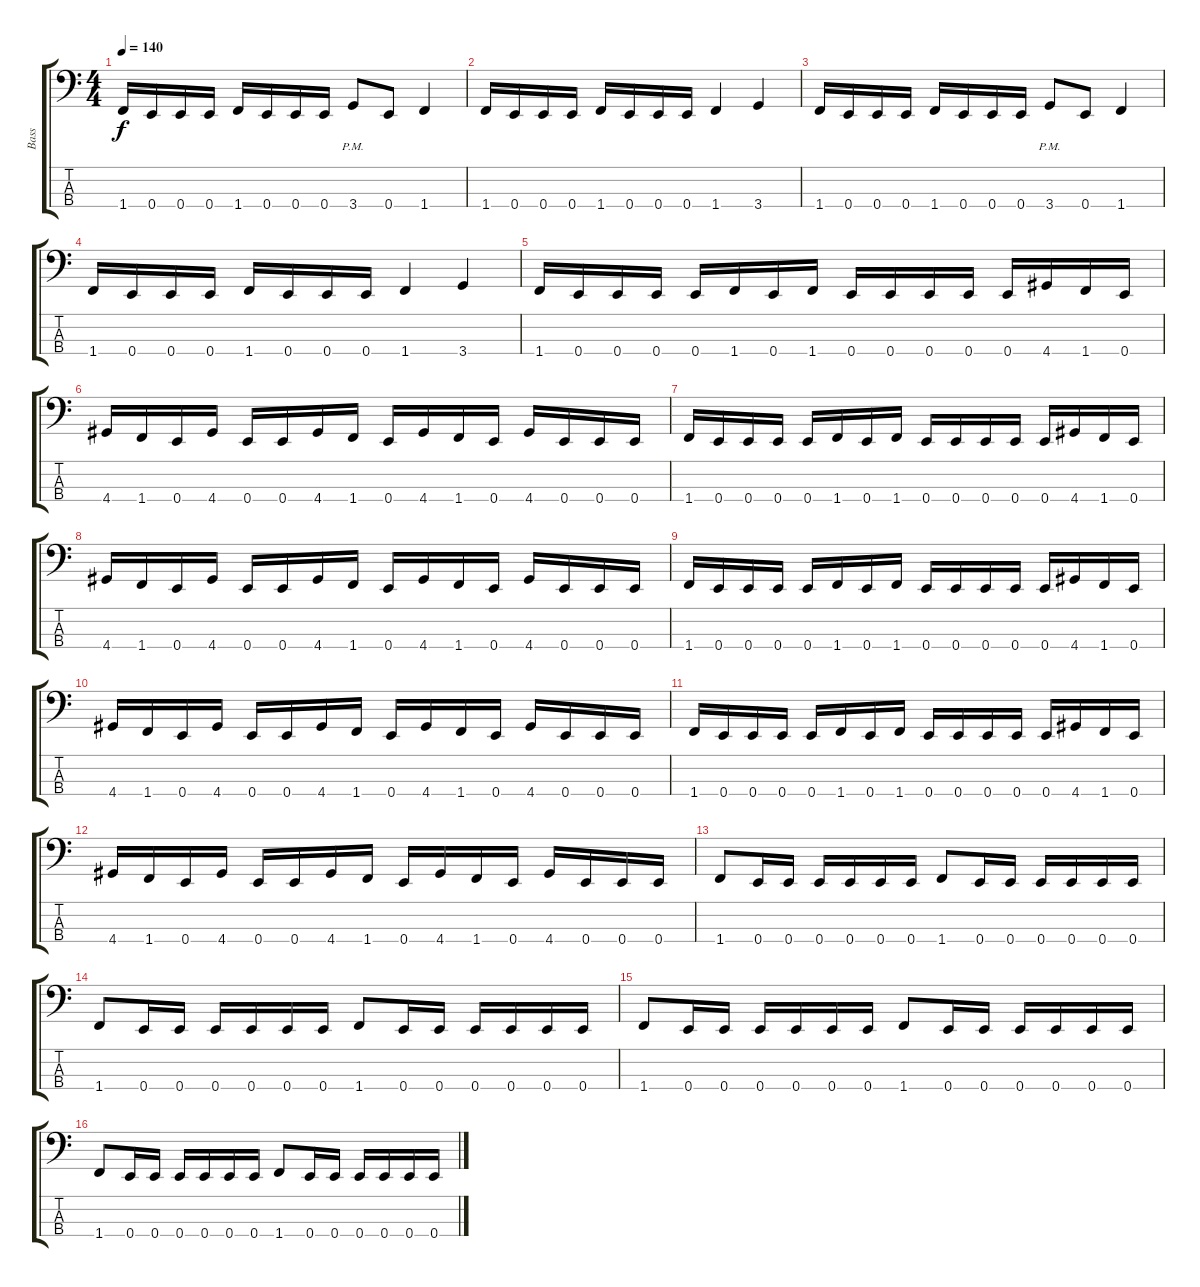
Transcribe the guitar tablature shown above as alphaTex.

\track ("Bass" "Bass") {instrument electricbassfinger}
\staff {score tabs}
\tuning (G2 D2 A1 E1) {hide}
\ts (4 4)
\tempo 140
\clef f4
\ks c
1.4.16{dy f} 0.4.16 0.4.16 0.4.16 1.4.16 0.4.16 0.4.16 0.4.16 3.4{pm}.8 0.4.8 1.4.4 |
1.4.16 0.4.16 0.4.16 0.4.16 1.4.16 0.4.16 0.4.16 0.4.16 1.4.4 3.4.4 |
1.4.16 0.4.16 0.4.16 0.4.16 1.4.16 0.4.16 0.4.16 0.4.16 3.4{pm}.8 0.4.8 1.4.4 |
1.4.16 0.4.16 0.4.16 0.4.16 1.4.16 0.4.16 0.4.16 0.4.16 1.4.4 3.4.4 |
1.4.16 0.4.16 0.4.16 0.4.16 0.4.16 1.4.16 0.4.16 1.4.16 0.4.16 0.4.16 0.4.16 0.4.16 0.4.16 4.4.16 1.4.16 0.4.16 |
4.4.16 1.4.16 0.4.16 4.4.16 0.4.16 0.4.16 4.4.16 1.4.16 0.4.16 4.4.16 1.4.16 0.4.16 4.4.16 0.4.16 0.4.16 0.4.16 |
1.4.16 0.4.16 0.4.16 0.4.16 0.4.16 1.4.16 0.4.16 1.4.16 0.4.16 0.4.16 0.4.16 0.4.16 0.4.16 4.4.16 1.4.16 0.4.16 |
4.4.16 1.4.16 0.4.16 4.4.16 0.4.16 0.4.16 4.4.16 1.4.16 0.4.16 4.4.16 1.4.16 0.4.16 4.4.16 0.4.16 0.4.16 0.4.16 |
1.4.16 0.4.16 0.4.16 0.4.16 0.4.16 1.4.16 0.4.16 1.4.16 0.4.16 0.4.16 0.4.16 0.4.16 0.4.16 4.4.16 1.4.16 0.4.16 |
4.4.16 1.4.16 0.4.16 4.4.16 0.4.16 0.4.16 4.4.16 1.4.16 0.4.16 4.4.16 1.4.16 0.4.16 4.4.16 0.4.16 0.4.16 0.4.16 |
1.4.16 0.4.16 0.4.16 0.4.16 0.4.16 1.4.16 0.4.16 1.4.16 0.4.16 0.4.16 0.4.16 0.4.16 0.4.16 4.4.16 1.4.16 0.4.16 |
4.4.16 1.4.16 0.4.16 4.4.16 0.4.16 0.4.16 4.4.16 1.4.16 0.4.16 4.4.16 1.4.16 0.4.16 4.4.16 0.4.16 0.4.16 0.4.16 |
1.4.8 0.4.16 0.4.16 0.4.16 0.4.16 0.4.16 0.4.16 1.4.8 0.4.16 0.4.16 0.4.16 0.4.16 0.4.16 0.4.16 |
1.4.8 0.4.16 0.4.16 0.4.16 0.4.16 0.4.16 0.4.16 1.4.8 0.4.16 0.4.16 0.4.16 0.4.16 0.4.16 0.4.16 |
1.4.8 0.4.16 0.4.16 0.4.16 0.4.16 0.4.16 0.4.16 1.4.8 0.4.16 0.4.16 0.4.16 0.4.16 0.4.16 0.4.16 |
1.4.8 0.4.16 0.4.16 0.4.16 0.4.16 0.4.16 0.4.16 1.4.8 0.4.16 0.4.16 0.4.16 0.4.16 0.4.16 0.4.16
